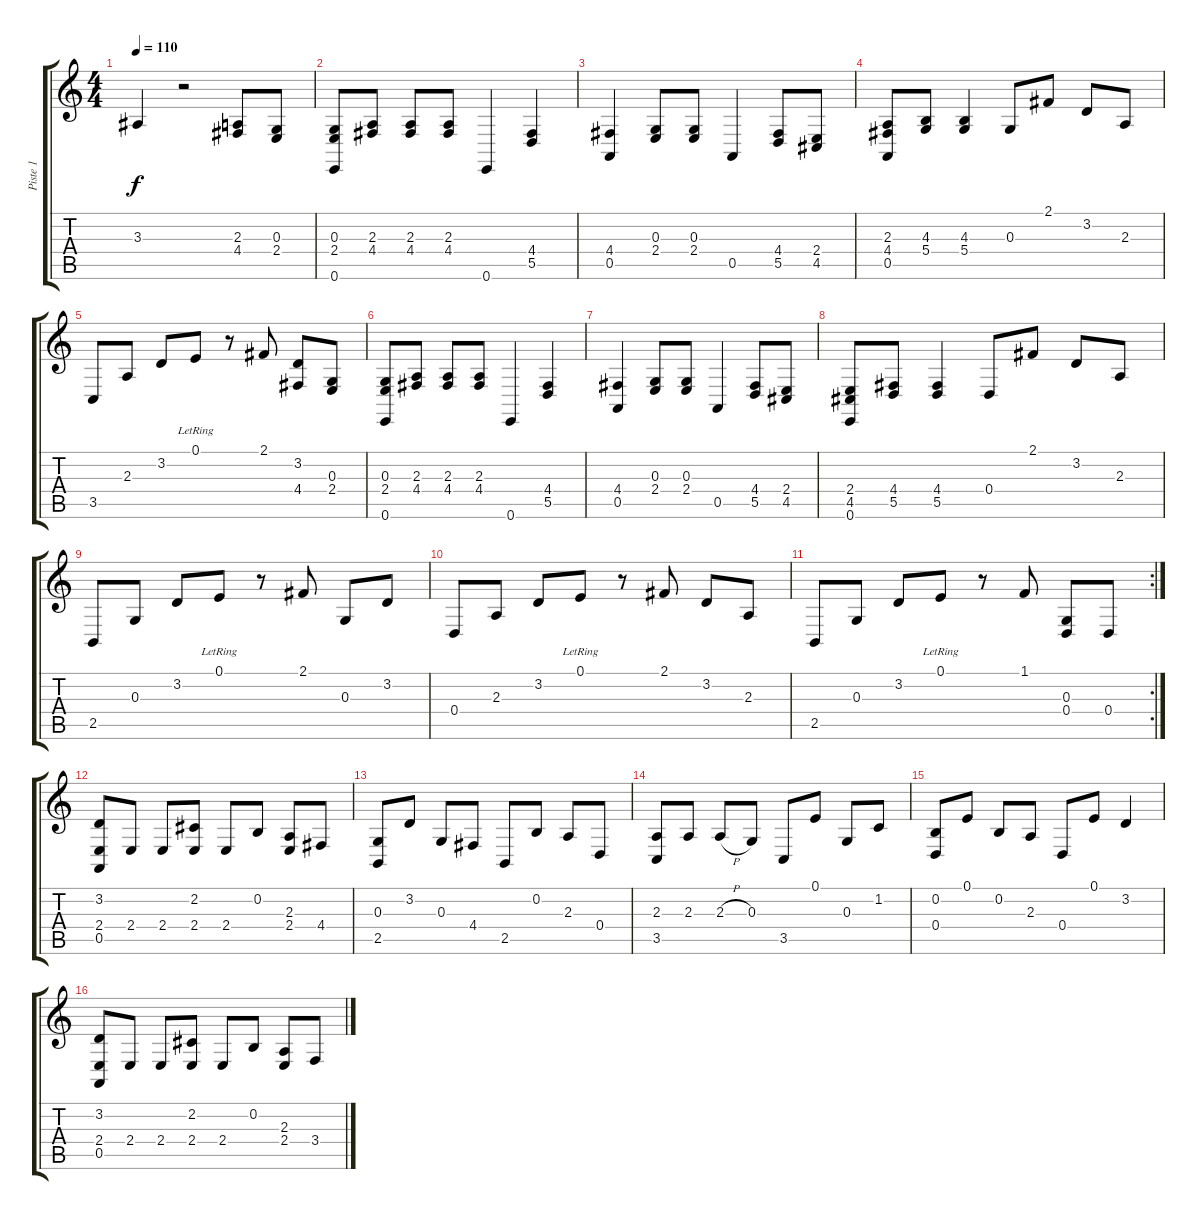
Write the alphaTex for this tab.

\track ("Piste 1" "Piste 1") {instrument acousticgrandpiano}
\staff {score tabs}
\tuning (E4 B3 G3 D3 A2 E2) {hide}
\ts (4 4)
\tempo 110
\clef g2
\ks c
3.3.4{dy f} r.2 (2.3 4.4).8 (0.3 2.4).8 |
(0.3 2.4 0.6).8 (2.3 4.4).8 (2.3 4.4).8 (2.3 4.4).8 0.6.4 (4.4 5.5).4 |
(4.4 0.5).4 (0.3 2.4).8 (0.3 2.4).8 0.5.4 (4.4 5.5).8 (2.4 4.5).8 |
(2.3 4.4 0.5).8 (4.3 5.4).8 (4.3 5.4).4 0.3.8 2.1.8 3.2.8 2.3.8 |
3.5.8 2.3.8 3.2.8 0.1{lr}.8 r.8 2.1.8 (3.2 4.4).8 (0.3 2.4).8 |
(0.3 2.4 0.6).8 (2.3 4.4).8 (2.3 4.4).8 (2.3 4.4).8 0.6.4 (4.4 5.5).4 |
(4.4 0.5).4 (0.3 2.4).8 (0.3 2.4).8 0.5.4 (4.4 5.5).8 (2.4 4.5).8 |
(2.4 4.5 0.6).8 (4.4 5.5).8 (4.4 5.5).4 0.4.8 2.1.8 3.2.8 2.3.8 |
2.5.8 0.3.8 3.2.8 0.1{lr}.8 r.8 2.1.8 0.3.8 3.2.8 |
0.4.8 2.3.8 3.2.8 0.1{lr}.8 r.8 2.1.8 3.2.8 2.3.8 |
\rc 2
2.5.8 0.3.8 3.2.8 0.1{lr}.8 r.8 1.1.8 (0.3 0.4).8 0.4.8 |
(3.2 2.4 0.5).8 2.4.8 2.4.8 (2.2 2.4).8 2.4.8 0.2.8 (2.3 2.4).8 4.4.8 |
(0.3 2.5).8 3.2.8 0.3.8 4.4.8 2.5.8 0.2.8 2.3.8 0.4.8 |
(2.3 3.5).8 2.3.8 2.3{h}.8 0.3.8 3.5.8 0.1.8 0.3.8 1.2.8 |
(0.2 0.4).8 0.1.8 0.2.8 2.3.8 0.4.8 0.1.8 3.2.4 |
(3.2 2.4 0.5).8 2.4.8 2.4.8 (2.2 2.4).8 2.4.8 0.2.8 (2.3 2.4).8 3.4.8
